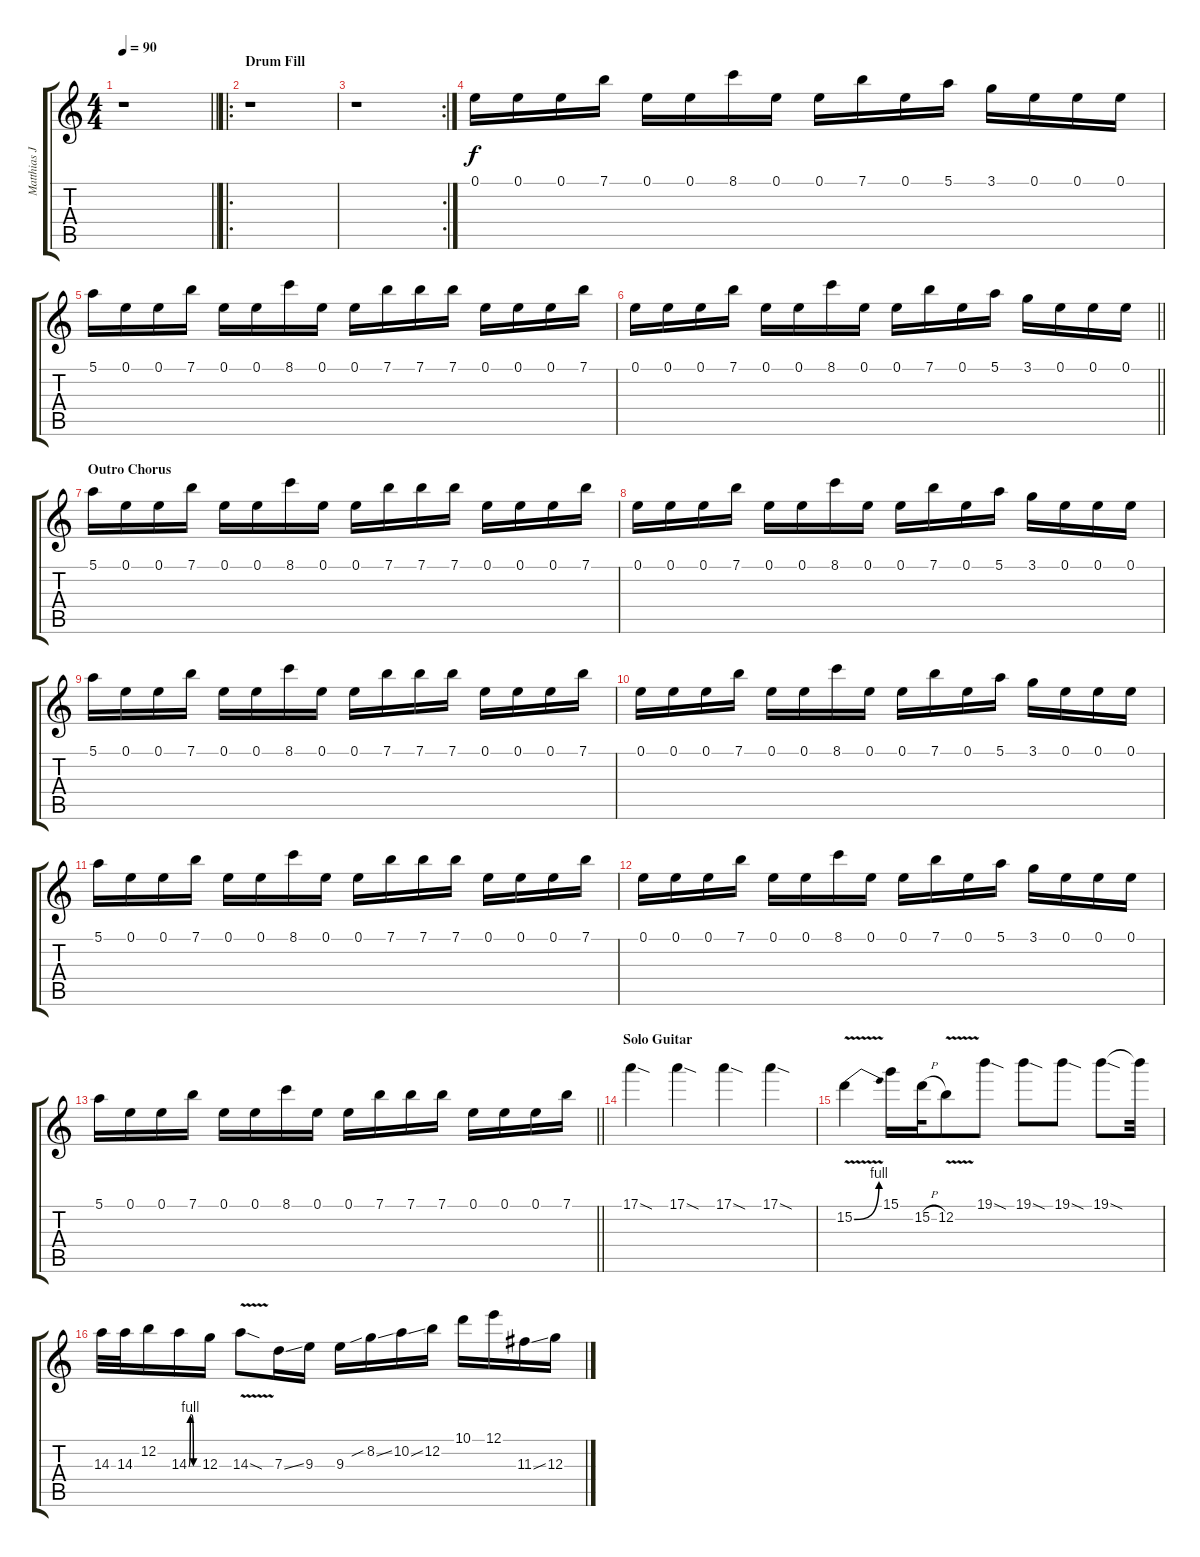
\track ("Matthias Jabs (Lead Guitar)" "Matthias J") {instrument distortionguitar}
\staff {score tabs}
\tuning (E4 B3 G3 D3 A2 E2) {hide}
\ts (4 4)
\tempo 90
\clef g2
\barLineRight lightlight
\ks c
r.1{dy f} |
\ro
\section ("" "Drum Fill")
r.1 |
\rc 2
r.1 |
0.1.16 0.1.16 0.1.16 7.1.16 0.1.16 0.1.16 8.1.16 0.1.16 0.1.16 7.1.16 0.1.16 5.1.16 3.1.16 0.1.16 0.1.16 0.1.16 |
5.1.16 0.1.16 0.1.16 7.1.16 0.1.16 0.1.16 8.1.16 0.1.16 0.1.16 7.1.16 7.1.16 7.1.16 0.1.16 0.1.16 0.1.16 7.1.16 |
\barLineRight lightlight
0.1.16 0.1.16 0.1.16 7.1.16 0.1.16 0.1.16 8.1.16 0.1.16 0.1.16 7.1.16 0.1.16 5.1.16 3.1.16 0.1.16 0.1.16 0.1.16 |
\section ("" "Outro Chorus")
5.1.16 0.1.16 0.1.16 7.1.16 0.1.16 0.1.16 8.1.16 0.1.16 0.1.16 7.1.16 7.1.16 7.1.16 0.1.16 0.1.16 0.1.16 7.1.16 |
0.1.16 0.1.16 0.1.16 7.1.16 0.1.16 0.1.16 8.1.16 0.1.16 0.1.16 7.1.16 0.1.16 5.1.16 3.1.16 0.1.16 0.1.16 0.1.16 |
5.1.16 0.1.16 0.1.16 7.1.16 0.1.16 0.1.16 8.1.16 0.1.16 0.1.16 7.1.16 7.1.16 7.1.16 0.1.16 0.1.16 0.1.16 7.1.16 |
0.1.16 0.1.16 0.1.16 7.1.16 0.1.16 0.1.16 8.1.16 0.1.16 0.1.16 7.1.16 0.1.16 5.1.16 3.1.16 0.1.16 0.1.16 0.1.16 |
5.1.16 0.1.16 0.1.16 7.1.16 0.1.16 0.1.16 8.1.16 0.1.16 0.1.16 7.1.16 7.1.16 7.1.16 0.1.16 0.1.16 0.1.16 7.1.16 |
0.1.16 0.1.16 0.1.16 7.1.16 0.1.16 0.1.16 8.1.16 0.1.16 0.1.16 7.1.16 0.1.16 5.1.16 3.1.16 0.1.16 0.1.16 0.1.16 |
\barLineRight lightlight
5.1.16 0.1.16 0.1.16 7.1.16 0.1.16 0.1.16 8.1.16 0.1.16 0.1.16 7.1.16 7.1.16 7.1.16 0.1.16 0.1.16 0.1.16 7.1.16 |
\section ("" "Solo Guitar")
17.1{sod}.4{balance 0} 17.1{sod}.4 17.1{sod}.4{balance 11} 17.1{sod}.4 |
15.2{be (bend 0 0 60 4) v}.4 15.1.16 15.2{h}.32 12.2{v}.8 19.1{sod}.8{balance 0} 19.1{sod}.8 19.1{sod}.8{balance 5} 19.1{sod}.8 19.1{t}.32 |
14.3.32 14.3.32 12.2.16 14.3{be (custom 0 0 10 4 20 4 30 0 60 0)}.16 12.3.16 14.3{v sod}.8 7.3{ss}.16 9.3.16 9.3.16 8.2{sib ss}.16 10.2{ss}.16 12.2.16 10.1.16 12.1.16 11.3{ss}.16 12.3.16
